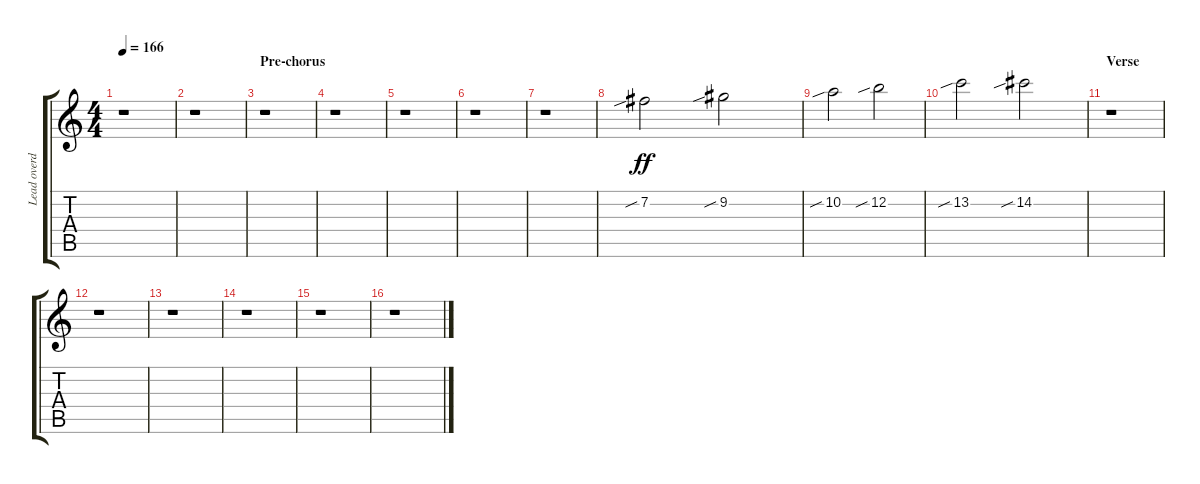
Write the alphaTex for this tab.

\track ("Lead overdrive" "Lead overd") {instrument overdrivenguitar}
\staff {score tabs}
\tuning (E4 B3 G3 D3 A2 E2) {hide}
\ts (4 4)
\tempo 166
\clef g2
\ks c
r.1{dy ff} |
r.1 |
\section ("" "Pre-chorus")
r.1 |
r.1 |
r.1 |
r.1 |
r.1 |
7.2{sib}.2 9.2{sib}.2 |
10.2{sib}.2 12.2{sib}.2 |
13.2{sib}.2 14.2{sib}.2 |
\section ("" "Verse")
r.1 |
r.1 |
r.1 |
r.1 |
r.1 |
r.1
